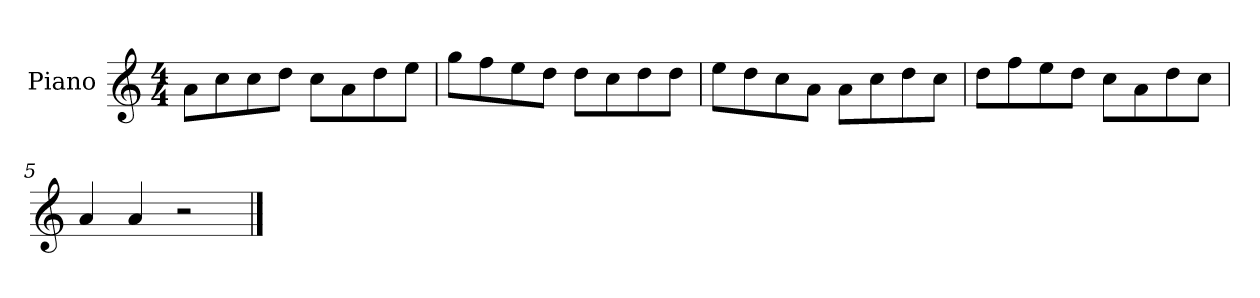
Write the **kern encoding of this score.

**kern
*part1
*staff1
*I"Piano
*I'P-no
*clefG2
*k[]
*M4/4
*MM90
=1
8a\L
8cc\
8cc\
8dd\J
8cc\L
8a\
8dd\
8ee\J
=2
8gg\L
8ff\
8ee\
8dd\J
8dd\L
8cc\
8dd\
8dd\J
=3
8ee\L
8dd\
8cc\
8a\J
8a\L
8cc\
8dd\
8cc\J
=4
8dd\L
8ff\
8ee\
8dd\J
8cc\L
8a\
8dd\
8cc\J
=5
4a/
4a/
2r
==
*-
